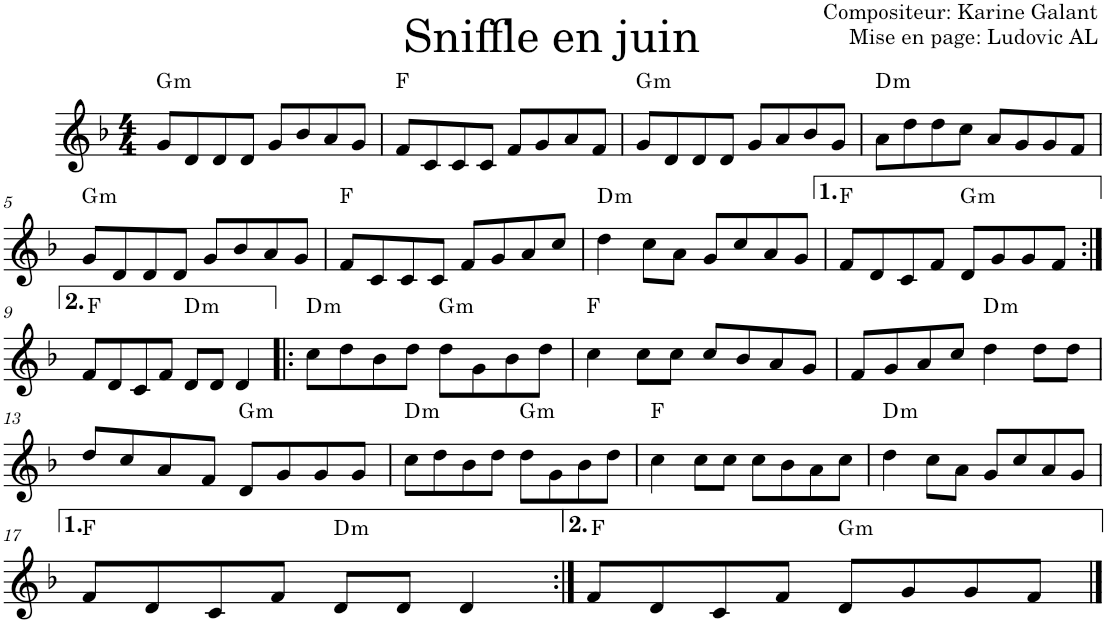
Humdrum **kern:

**kern	**harte
*part1	*part1
*staff1	*
*I"Violon	*
*I'Vln.	*
*clefG2	*
*k[b-]	*
*M4/4	*
=1	=1
!	!LO:H:kt=m
8g/L	G:min
8d/	.
8d/	.
8d/J	.
8g/L	.
8b-/	.
8a/	.
8g/J	.
=2	=2
8f/L	F:maj
8c/	.
8c/	.
8c/J	.
8f/L	.
8g/	.
8a/	.
8f/J	.
=3	=3
!	!LO:H:kt=m
8g/L	G:min
8d/	.
8d/	.
8d/J	.
8g/L	.
8a/	.
8b-/	.
8g/J	.
=4	=4
!	!LO:H:kt=m
8a\L	D:min
8dd\	.
8dd\	.
8cc\J	.
8a/L	.
8g/	.
8g/	.
8f/J	.
!!LO:LB:g=z
=5	=5
!	!LO:H:kt=m
8g/L	G:min
8d/	.
8d/	.
8d/J	.
8g/L	.
8b-/	.
8a/	.
8g/J	.
=6	=6
8f/L	F:maj
8c/	.
8c/	.
8c/J	.
8f/L	.
8g/	.
8a/	.
8cc/J	.
=7	=7
!	!LO:H:kt=m
4dd\	D:min
8cc\L	.
8a\J	.
8g/L	.
8cc/	.
8a/	.
8g/J	.
=8	=8
8f/L	F:maj
8d/	.
8c/	.
8f/J	.
!	!LO:H:kt=m
8d/L	G:min
8g/	.
8g/	.
8f/J	.
!!LO:LB:g=z
=9:|!	=9:|!
8f/L	F:maj
8d/	.
8c/	.
8f/J	.
!	!LO:H:kt=m
8d/L	D:min
8d/J	.
4d/	.
=10!|:	=10!|:
!	!LO:H:kt=m
8cc\L	D:min
8dd\	.
8b-\	.
8dd\J	.
!	!LO:H:kt=m
8dd\L	G:min
8g\	.
8b-\	.
8dd\J	.
=11	=11
4cc\	F:maj
8cc\L	.
8cc\J	.
8cc/L	.
8b-/	.
8a/	.
8g/J	.
=12	=12
8f/L	.
8g/	.
8a/	.
8cc/J	.
!	!LO:H:kt=m
4dd\	D:min
8dd\L	.
8dd\J	.
!!LO:LB:g=z
=13	=13
8dd/L	.
8cc/	.
8a/	.
8f/J	.
!	!LO:H:kt=m
8d/L	G:min
8g/	.
8g/	.
8g/J	.
=14	=14
!	!LO:H:kt=m
8cc\L	D:min
8dd\	.
8b-\	.
8dd\J	.
!	!LO:H:kt=m
8dd\L	G:min
8g\	.
8b-\	.
8dd\J	.
=15	=15
4cc\	F:maj
8cc\L	.
8cc\J	.
8cc\L	.
8b-\	.
8a\	.
8cc\J	.
=16	=16
!	!LO:H:kt=m
4dd\	D:min
8cc\L	.
8a\J	.
8g/L	.
8cc/	.
8a/	.
8g/J	.
!!LO:LB:g=z
=17	=17
8f/L	F:maj
8d/	.
8c/	.
8f/J	.
!	!LO:H:kt=m
8d/L	D:min
8d/J	.
4d/	.
=18:|!	=18:|!
8f/L	F:maj
8d/	.
8c/	.
8f/J	.
!	!LO:H:kt=m
8d/L	G:min
8g/	.
8g/	.
8f/J	.
==	==
*-	*-
